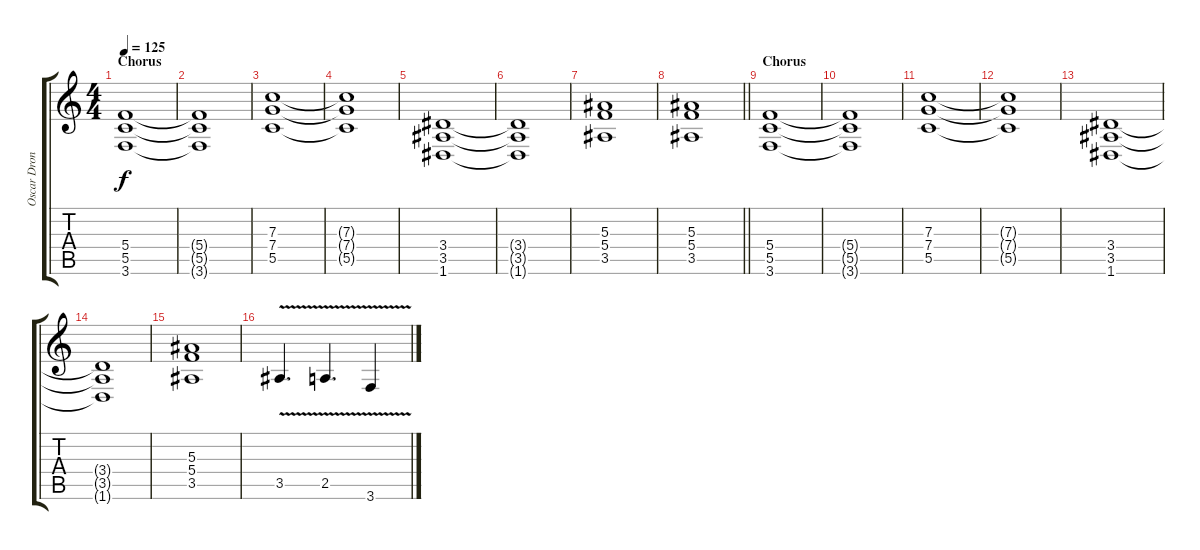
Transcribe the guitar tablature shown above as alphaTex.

\track ("Oscar Dronjak " "Oscar Dron") {instrument overdrivenguitar}
\staff {score tabs}
\tuning (D4 A3 F3 C3 G2 D2) {hide}
\ts (4 4)
\section ("" "Chorus")
\tempo 125
\clef g2
\ks c
(5.4 5.5 3.6).1{dy f} |
(5.4{t} 5.5{t} 3.6{t}).1 |
(7.3 7.4 5.5).1 |
(7.3{t} 7.4{t} 5.5{t}).1 |
(3.4 3.5 1.6).1 |
(3.4{t} 3.5{t} 1.6{t}).1 |
(5.3 5.4 3.5).1 |
\barLineRight lightlight
(5.3 5.4 3.5).1 |
\section ("" "Chorus")
(5.4 5.5 3.6).1 |
(5.4{t} 5.5{t} 3.6{t}).1 |
(7.3 7.4 5.5).1 |
(7.3{t} 7.4{t} 5.5{t}).1 |
(3.4 3.5 1.6).1 |
(3.4{t} 3.5{t} 1.6{t}).1 |
(5.3 5.4 3.5).1 |
3.5{v}.4{d} 2.5{v}.4{d} 3.6{v}.4
